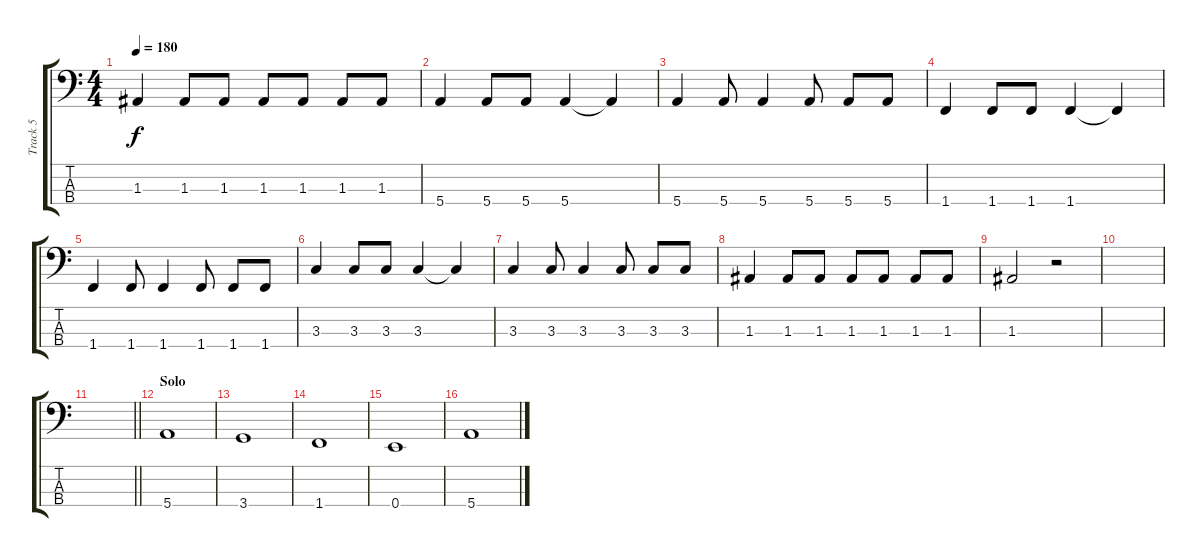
\track ("Track 5" "Track 5") {instrument electricbassfinger}
\staff {score tabs}
\tuning (G2 D2 A1 E1) {hide}
\ts (4 4)
\tempo 180
\clef f4
\ks c
1.3.4{dy f} 1.3.8 1.3.8 1.3.8 1.3.8 1.3.8 1.3.8 |
5.4.4 5.4.8 5.4.8 5.4.4 5.4{t}.4 |
5.4.4 5.4.8 5.4.4 5.4.8 5.4.8 5.4.8 |
1.4.4 1.4.8 1.4.8 1.4.4 1.4{t}.4 |
1.4.4 1.4.8 1.4.4 1.4.8 1.4.8 1.4.8 |
3.3.4 3.3.8 3.3.8 3.3.4 3.3{t}.4 |
3.3.4 3.3.8 3.3.4 3.3.8 3.3.8 3.3.8 |
1.3.4 1.3.8 1.3.8 1.3.8 1.3.8 1.3.8 1.3.8 |
1.3.2 r.2 |
|
\barLineRight lightlight
|
\section ("" "Solo")
5.4.1 |
3.4.1 |
1.4.1 |
0.4.1 |
5.4.1
